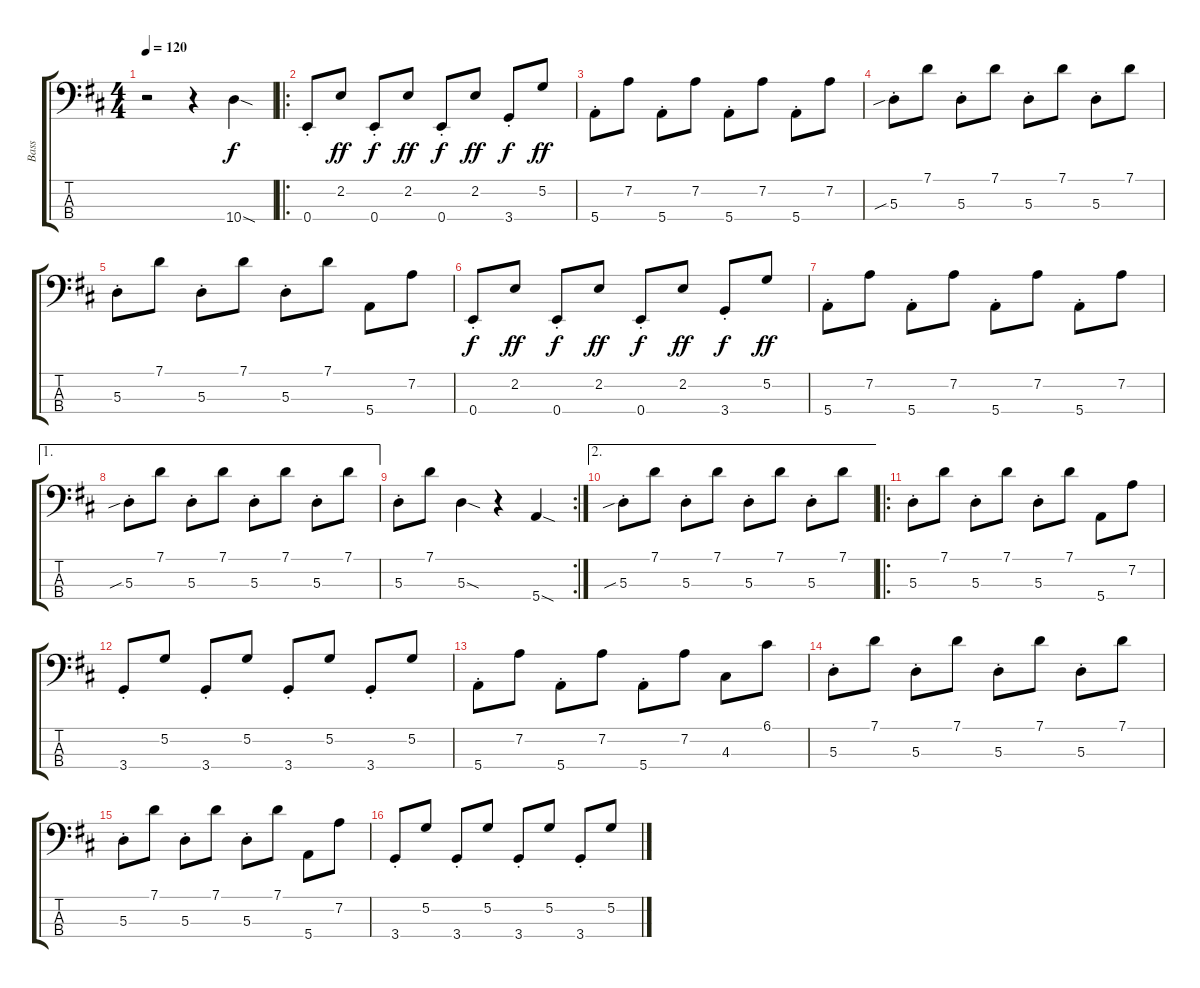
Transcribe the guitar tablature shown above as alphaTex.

\track ("Bass" "Bass") {instrument electricbassfinger}
\staff {score tabs}
\tuning (G2 D2 A1 E1) {hide}
\ts (4 4)
\tempo 120
\clef f4
\ks d
r.2{dy f instrument electricbassfinger} r.4 10.4{sod}.4 |
\ro
0.4{st}.8 2.2.8{dy ff} 0.4{st}.8{dy f} 2.2.8{dy ff} 0.4{st}.8{dy f} 2.2.8{dy ff} 3.4{st}.8{dy f} 5.2.8{dy ff} |
5.4{st}.8 7.2.8 5.4{st}.8 7.2.8 5.4{st}.8 7.2.8 5.4{st}.8 7.2.8 |
5.3{sib st}.8 7.1.8 5.3{st}.8 7.1.8 5.3{st}.8 7.1.8 5.3{st}.8 7.1.8 |
5.3{st}.8 7.1.8 5.3{st}.8 7.1.8 5.3{st}.8 7.1.8 5.4.8 7.2.8 |
0.4{st}.8{dy f} 2.2.8{dy ff} 0.4{st}.8{dy f} 2.2.8{dy ff} 0.4{st}.8{dy f} 2.2.8{dy ff} 3.4{st}.8{dy f} 5.2.8{dy ff} |
5.4{st}.8 7.2.8 5.4{st}.8 7.2.8 5.4{st}.8 7.2.8 5.4{st}.8 7.2.8 |
\ae 1
5.3{sib st}.8 7.1.8 5.3{st}.8 7.1.8 5.3{st}.8 7.1.8 5.3{st}.8 7.1.8 |
\rc 2
5.3{st}.8 7.1.8 5.3{sod}.4 r.4 5.4{sod}.4 |
\ae 2
5.3{sib st}.8 7.1.8 5.3{st}.8 7.1.8 5.3{st}.8 7.1.8 5.3{st}.8 7.1.8 |
\ro
5.3{st}.8 7.1.8 5.3{st}.8 7.1.8 5.3{st}.8 7.1.8 5.4.8 7.2.8 |
3.4{st}.8 5.2.8 3.4{st}.8 5.2.8 3.4{st}.8 5.2.8 3.4{st}.8 5.2.8 |
5.4{st}.8 7.2.8 5.4{st}.8 7.2.8 5.4{st}.8 7.2.8 4.3.8 6.1.8 |
5.3{st}.8 7.1.8 5.3{st}.8 7.1.8 5.3{st}.8 7.1.8 5.3{st}.8 7.1.8 |
5.3{st}.8 7.1.8 5.3{st}.8 7.1.8 5.3{st}.8 7.1.8 5.4.8 7.2.8 |
3.4{st}.8 5.2.8 3.4{st}.8 5.2.8 3.4{st}.8 5.2.8 3.4{st}.8 5.2.8
